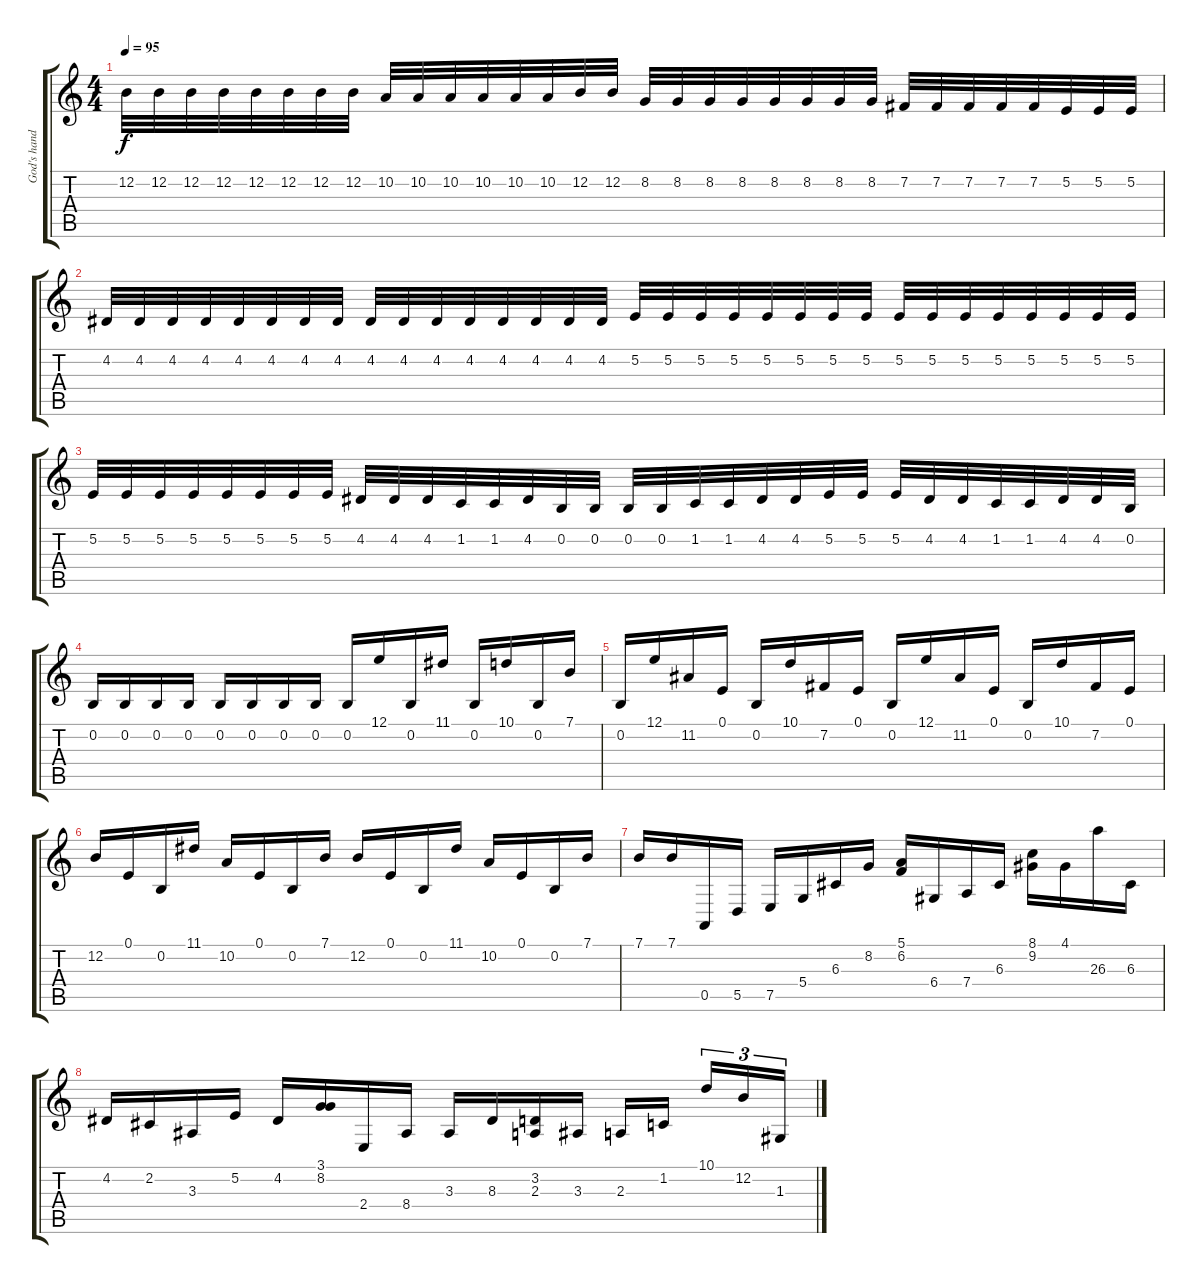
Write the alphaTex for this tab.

\track ("God's hands" "God's hand") {instrument glockenspiel}
\staff {score tabs}
\tuning (E4 B3 G3 D3 A2 E2) {hide}
\ts (4 4)
\tempo 95
\clef g2
\ks c
12.2.32{dy f} 12.2.32 12.2.32 12.2.32 12.2.32 12.2.32 12.2.32 12.2.32 10.2.32 10.2.32 10.2.32 10.2.32 10.2.32 10.2.32 12.2.32 12.2.32 8.2.32 8.2.32 8.2.32 8.2.32 8.2.32 8.2.32 8.2.32 8.2.32 7.2.32 7.2.32 7.2.32 7.2.32 7.2.32 5.2.32 5.2.32 5.2.32 |
4.2.32 4.2.32 4.2.32 4.2.32 4.2.32 4.2.32 4.2.32 4.2.32 4.2.32 4.2.32 4.2.32 4.2.32 4.2.32 4.2.32 4.2.32 4.2.32 5.2.32 5.2.32 5.2.32 5.2.32 5.2.32 5.2.32 5.2.32 5.2.32 5.2.32 5.2.32 5.2.32 5.2.32 5.2.32 5.2.32 5.2.32 5.2.32 |
5.2.32 5.2.32 5.2.32 5.2.32 5.2.32 5.2.32 5.2.32 5.2.32 4.2.32 4.2.32 4.2.32 1.2.32 1.2.32 4.2.32 0.2.32 0.2.32 0.2.32 0.2.32 1.2.32 1.2.32 4.2.32 4.2.32 5.2.32 5.2.32 5.2.32 4.2.32 4.2.32 1.2.32 1.2.32 4.2.32 4.2.32 0.2.32 |
0.2.16 0.2.16 0.2.16 0.2.16 0.2.16 0.2.16 0.2.16 0.2.16 0.2.16 12.1.16 0.2.16 11.1.16 0.2.16 10.1.16 0.2.16 7.1.16 |
0.2.16 12.1.16 11.2.16 0.1.16 0.2.16 10.1.16 7.2.16 0.1.16 0.2.16 12.1.16 11.2.16 0.1.16 0.2.16 10.1.16 7.2.16 0.1.16 |
12.2.16 0.1.16 0.2.16 11.1.16 10.2.16 0.1.16 0.2.16 7.1.16 12.2.16 0.1.16 0.2.16 11.1.16 10.2.16 0.1.16 0.2.16 7.1.16 |
7.1.16 7.1.16 0.5.16 5.5.16 7.5.16 5.4.16 6.3.16 8.2.16 (5.1 6.2).16 6.4.16 7.4.16 6.3.16 (8.1 9.2).16 4.1.16 26.3.16 6.3.16 |
4.2.16 2.2.16 3.3.16 5.2.16 4.2.16 (3.1 8.2).16 2.4.16 8.4.16 3.3.16 8.3.16 (3.2 2.3).16 3.3.16 2.3.16 1.2.16 10.1.16{tu (3 2)} 12.2.16{tu (3 2)} 1.3.16{tu (3 2)}
